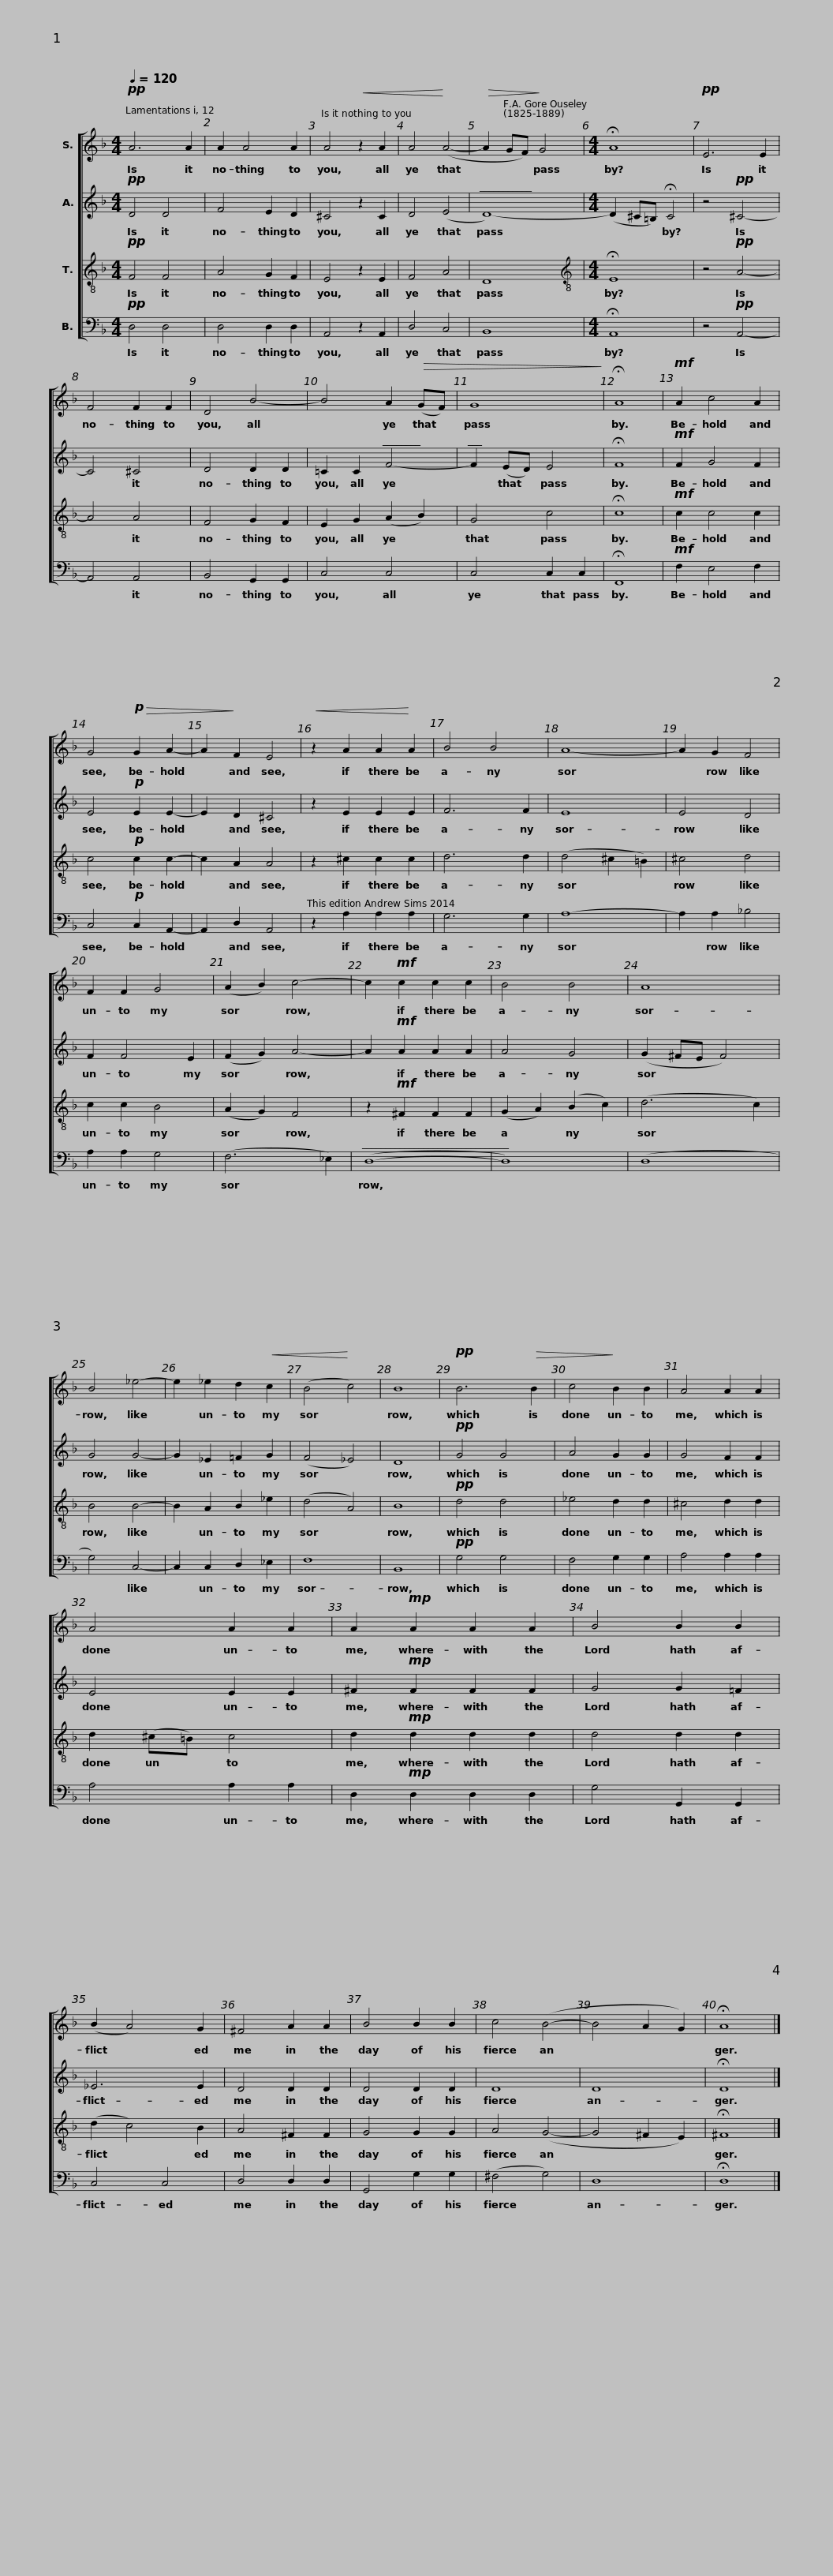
X:1
%%score [ 1 2 3 4 ]
L:1/8
Q:1/4=120
M:4/4
I:linebreak $
K:C
V:1 treble
V:2 treble
V:3 treble-8
V:4 bass
V:1
[K:F]!pp! A6 A2 | A2 A4 A2 | A4!<(! z2 A2 | A4!<)! (A4- |!>(! A2 GF)!>)! G4 |$ %5
[M:4/4] !fermata!A8 |!pp! E6 E2 | F4 F2 F2 | D4 B4- | B4 A2!>(! (GF) |$ %10
 G8!>)! | !fermata!A8 |!mf! A2 c4 A2 | G4!p!!>(! G2 A2- | A2!>)! F2 E4 |$ %15
!<(! z2 A2 A2!<)! A2 | B4 B4 | A8- | A2 G2 F4 |$ F2 F2 G4 | %20
 (A2 B2) c4- | c2!mf! c2 c2 c2 | B4 B4 |$ A8 | B4 _e4- | %25
 e2 _e2 d2!<(! c2 | (B4!<)! c4) | B8 |$!pp! B6!>(! B2 | c4!>)! B2 B2 | %30
 A4 A2 A2 | A4 A2 A2 | A2!mp! A2 A2 A2 |$ B4 B2 B2 | (B2 A4) G2 | %35
 ^F4 A2 A2 | B4 B2 B2 | c4 (B4- | B4 A2 G2) | !fermata!A8 |] %40
V:2
[K:F]!pp! D4 D4 | F4 E2 D2 | ^C4 z2 C2 | D4 (E4 | D8-) |$ %5
[M:4/4] (D2 ^C=B,) !fermata!C4 | z4!pp! ^C4- | C4 ^C4 | D4 D2 D2 | !courtesy!=C2 C2 F4- |$ %10
 F2 (ED) E4 | !fermata!F8 |!mf! F2 G4 F2 | E4!p! E2 E2- | E2 D2 ^C4 |$ %15
 z2 E2 E2 E2 | F6 F2 | E8 | E4 D4 |$ F2 F4 E2 | %20
 (F2 G2) A4- | A2!mf! A2 A2 A2 | A4 G4 |$ (G2 ^FE F4) | G4 G4- | %25
 G2 _E2 !courtesy!=F2 G2 | (F4 _E4) | D8 |$!pp! G4 G4 | A4 G2 G2 | %30
 G4 F2 F2 | E4 E2 E2 | ^F2!mp! F2 F2 F2 |$ G4 G2 !courtesy!=F2 | _E6 E2 | %35
 D4 D2 D2 | D4 D2 D2 | D8 | D8 | !fermata!D8 |] %40
V:3
[K:F]!pp! F4 F4 | A4 G2 F2 | E4 z2 E2 | F4 A4 | D8 |$ %5
[M:4/4][K:treble-8] !fermata!E8 | z4!pp! A4- | A4 A4 | F4 G2 F2 | E2 G2 (A2 B2) |$ %10
 G4 c4 | !fermata!c8 |!mf! c2 c4 c2 | c4!p! c2 c2- | c2 A2 A4 |$ %15
 z2 ^c2 c2 c2 | d6 d2 | (d4 ^c2 =B2) | ^c4 d4 |$ c2 c2 B4 | %20
 (A2 G2) F4 | z2!mf! ^F2 F2 F2 | (G2 A2) (B2 c2) |$ (d6 c2) | B4 B4- | %25
 B2 A2 B2 _e2 | (d4 A4) | B8 |$!pp! d4 d4 | _e4 d2 d2 | %30
 ^c4 d2 d2 | d2 (^c=B) c4 | d2!mp! d2 d2 d2 |$ d4 d2 d2 | (d2 c4) B2 | %35
 A4 ^F2 F2 | G4 G2 G2 | A4 (G4- | G4 ^F2 E2) | !fermata!^F8 |] %40
V:4
[K:F]!pp! D,4 D,4 | D,4 D,2 D,2 | A,,4 z2 A,,2 | D,4 C,4 | B,,8 |$ %5
[M:4/4] !fermata!A,,8 | z4!pp! A,,4- | A,,4 A,,4 | B,,4 G,,2 G,,2 | C,4 C,4 |$ %10
 C,4 C,2 C,2 | !fermata!F,,8 |!mf! F,2 E,4 F,2 | C,4!p! C,2 A,,2- | A,,2 D,2 A,,4 |$ %15
 z2 A,2 A,2 A,2 | G,6 G,2 | A,8- | A,2 A,2 !courtesy!_B,4 |$ A,2 A,2 G,4 | %20
 (F,6 _E,2) | (D,8- | D,8) |$ (D,8 | G,4) C,4- | %25
 C,2 C,2 D,2 _E,2 | F,8 | B,,8 |$!pp! G,4 G,4 | F,4 G,2 G,2 | %30
 A,4 A,2 A,2 | A,4 A,2 A,2 | D,2!mp! D,2 D,2 D,2 |$ G,4 G,,2 G,,2 | C,4 C,4 | %35
 D,4 D,2 D,2 | G,,4 G,2 G,2 | (^F,4 G,4) | D,8 | !fermata!D,8 |] %40
